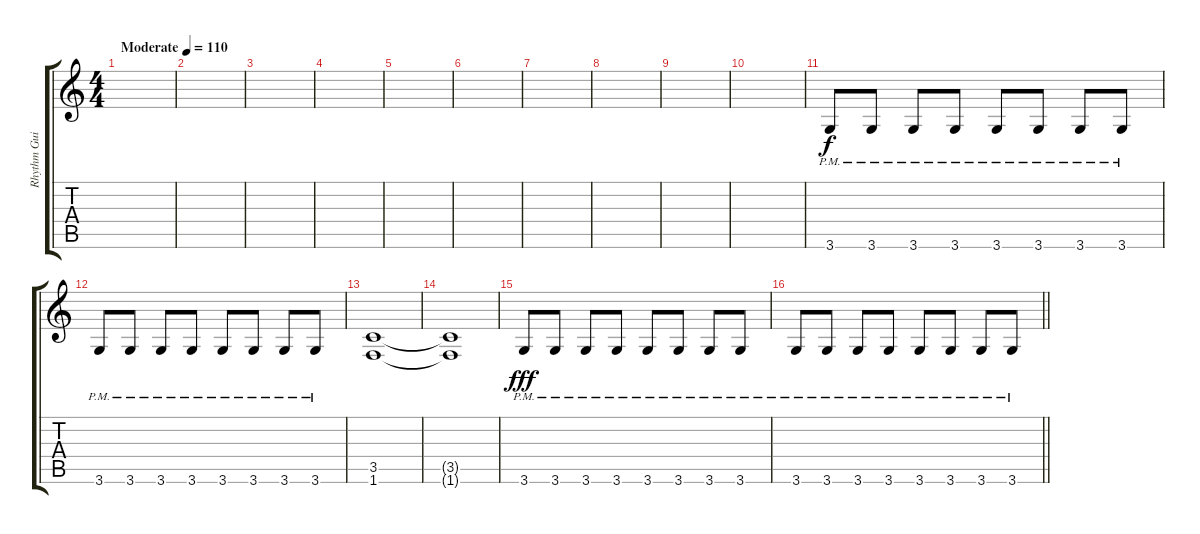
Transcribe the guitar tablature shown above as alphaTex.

\track ("Rhythm Guitar R" "Rhythm Gui") {instrument distortionguitar}
\staff {score tabs}
\tuning (E4 B3 G3 D3 A2 E2) {hide}
\ts (4 4)
\tempo (110 "Moderate")
\clef g2
\ks c
|
|
|
|
|
|
|
|
|
|
3.6{pm}.8 3.6{pm}.8 3.6{pm}.8 3.6{pm}.8 3.6{pm}.8 3.6{pm}.8 3.6{pm}.8 3.6{pm}.8 |
3.6{pm}.8 3.6{pm}.8 3.6{pm}.8 3.6{pm}.8 3.6{pm}.8 3.6{pm}.8 3.6{pm}.8 3.6{pm}.8 |
(3.5 1.6).1 |
(3.5{t} 1.6{t}).1{dy f} |
3.6{pm}.8{dy fff} 3.6{pm}.8 3.6{pm}.8 3.6{pm}.8 3.6{pm}.8 3.6{pm}.8 3.6{pm}.8 3.6{pm}.8 |
\barLineRight lightlight
3.6{pm}.8 3.6{pm}.8 3.6{pm}.8 3.6{pm}.8 3.6{pm}.8 3.6{pm}.8 3.6{pm}.8 3.6{pm}.8
